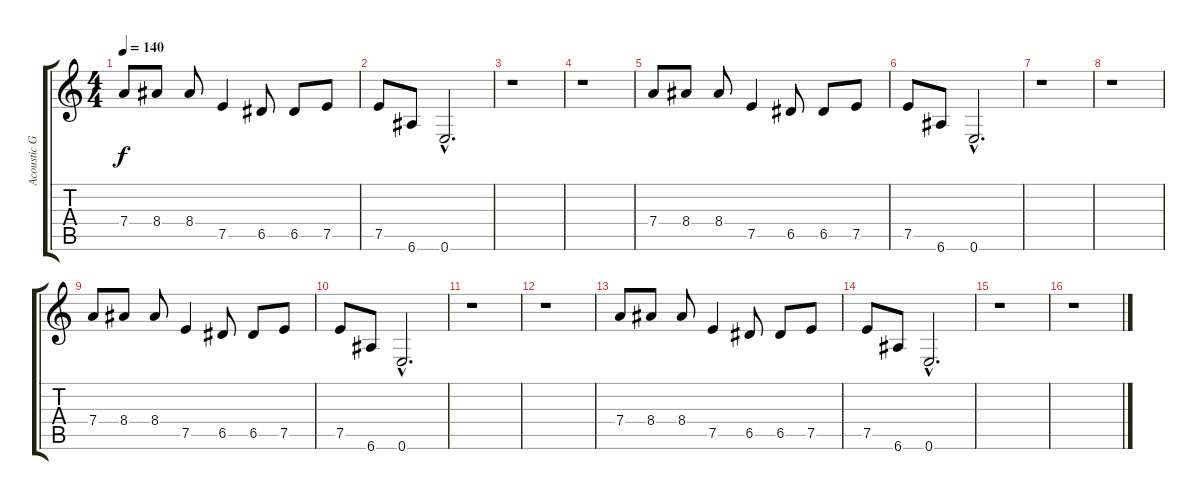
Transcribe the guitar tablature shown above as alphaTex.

\track ("Acoustic Gtr1" "Acoustic G") {instrument acousticguitarsteel}
\staff {score tabs}
\tuning (E4 B3 G3 D3 A2 E2) {hide}
\ts (4 4)
\tempo 140
\clef g2
\ks c
7.4.8{dy f} 8.4.8 8.4.8 7.5.4 6.5.8 6.5.8 7.5.8 |
7.5.8 6.6.8 0.6{hac}.2{d} |
r.1 |
r.1 |
7.4.8 8.4.8 8.4.8 7.5.4 6.5.8 6.5.8 7.5.8 |
7.5.8 6.6.8 0.6{hac}.2{d} |
r.1 |
r.1 |
7.4.8 8.4.8 8.4.8 7.5.4 6.5.8 6.5.8 7.5.8 |
7.5.8 6.6.8 0.6{hac}.2{d} |
r.1 |
r.1 |
7.4.8 8.4.8 8.4.8 7.5.4 6.5.8 6.5.8 7.5.8 |
7.5.8 6.6.8 0.6{hac}.2{d} |
r.1 |
r.1
